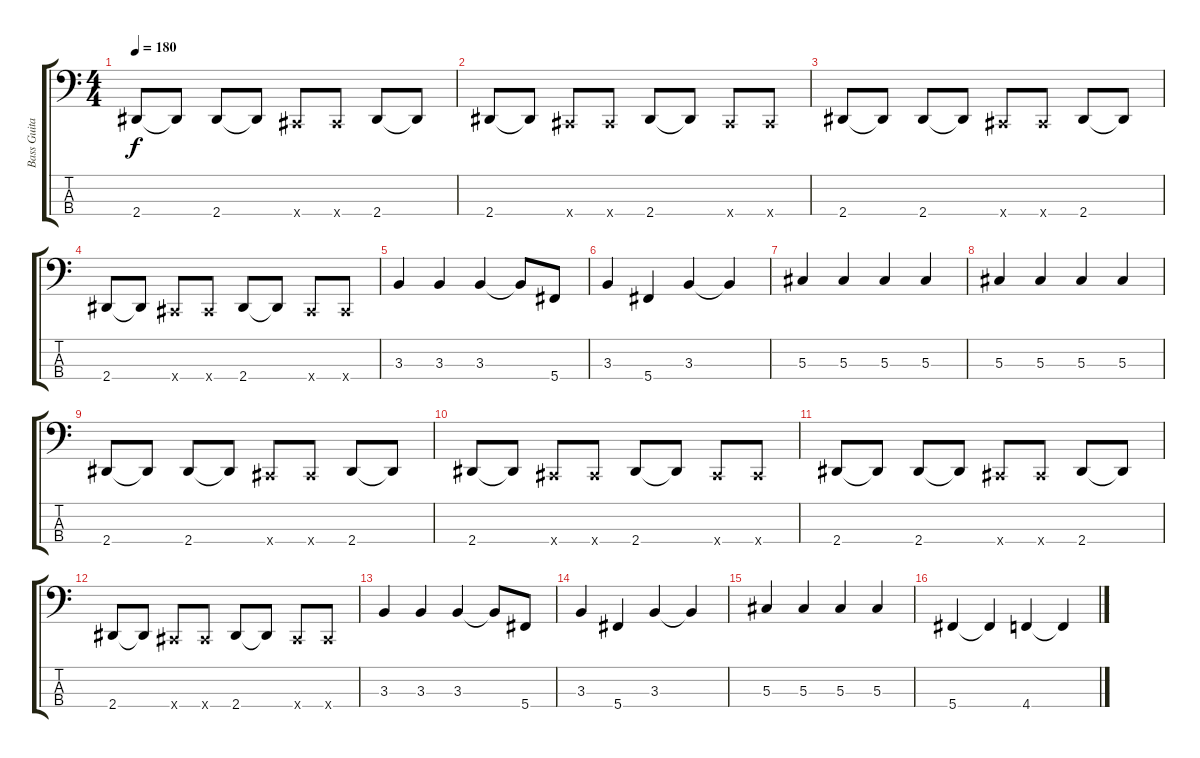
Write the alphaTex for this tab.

\track ("Bass Guitar" "Bass Guita") {instrument electricbassfinger}
\staff {score tabs}
\tuning (Gb2 Db2 Ab1 Db1) {hide}
\ts (4 4)
\tempo 180
\clef f4
\ks c
2.4.8{dy f} 2.4{t}.8 2.4.8 2.4{t}.8 0.4{x}.8 0.4{x}.8 2.4.8 2.4{t}.8 |
2.4.8 2.4{t}.8 0.4{x}.8 0.4{x}.8 2.4.8 2.4{t}.8 0.4{x}.8 0.4{x}.8 |
2.4.8 2.4{t}.8 2.4.8 2.4{t}.8 0.4{x}.8 0.4{x}.8 2.4.8 2.4{t}.8 |
2.4.8 2.4{t}.8 0.4{x}.8 0.4{x}.8 2.4.8 2.4{t}.8 0.4{x}.8 0.4{x}.8 |
3.3.4 3.3.4 3.3.4 3.3{t}.8 5.4.8 |
3.3.4 5.4.4 3.3.4 3.3{t}.4 |
5.3.4 5.3.4 5.3.4 5.3.4 |
5.3.4 5.3.4 5.3.4 5.3.4 |
2.4.8 2.4{t}.8 2.4.8 2.4{t}.8 0.4{x}.8 0.4{x}.8 2.4.8 2.4{t}.8 |
2.4.8 2.4{t}.8 0.4{x}.8 0.4{x}.8 2.4.8 2.4{t}.8 0.4{x}.8 0.4{x}.8 |
2.4.8 2.4{t}.8 2.4.8 2.4{t}.8 0.4{x}.8 0.4{x}.8 2.4.8 2.4{t}.8 |
2.4.8 2.4{t}.8 0.4{x}.8 0.4{x}.8 2.4.8 2.4{t}.8 0.4{x}.8 0.4{x}.8 |
3.3.4 3.3.4 3.3.4 3.3{t}.8 5.4.8 |
3.3.4 5.4.4 3.3.4 3.3{t}.4 |
5.3.4 5.3.4 5.3.4 5.3.4 |
5.4.4 5.4{t}.4 4.4.4 4.4{t}.4
